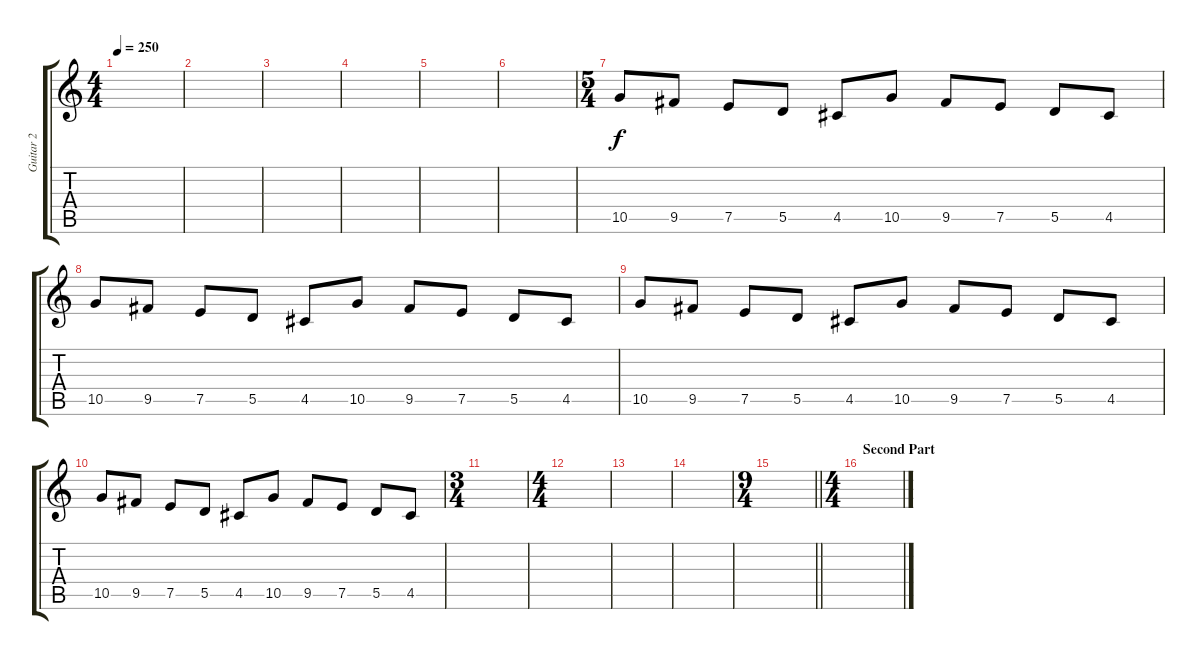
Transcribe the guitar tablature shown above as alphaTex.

\track ("Guitar 2" "Guitar 2") {instrument overdrivenguitar}
\staff {score tabs}
\tuning (E4 B3 G3 D3 A2 E2) {hide}
\ts (4 4)
\tempo 250
\clef g2
\ks c
|
|
|
|
|
|
\ts (5 4)
10.5.8 9.5.8 7.5.8 5.5.8 4.5.8 10.5.8 9.5.8 7.5.8 5.5.8 4.5.8 |
10.5.8 9.5.8 7.5.8 5.5.8 4.5.8 10.5.8 9.5.8 7.5.8 5.5.8 4.5.8 |
10.5.8 9.5.8 7.5.8 5.5.8 4.5.8 10.5.8 9.5.8 7.5.8 5.5.8 4.5.8 |
10.5.8 9.5.8 7.5.8 5.5.8 4.5.8 10.5.8 9.5.8 7.5.8 5.5.8 4.5.8 |
\ts (3 4)
|
\ts (4 4)
|
|
|
\ts (9 4)
\barLineRight lightlight
|
\ts (4 4)
\section ("" "Second Part")
